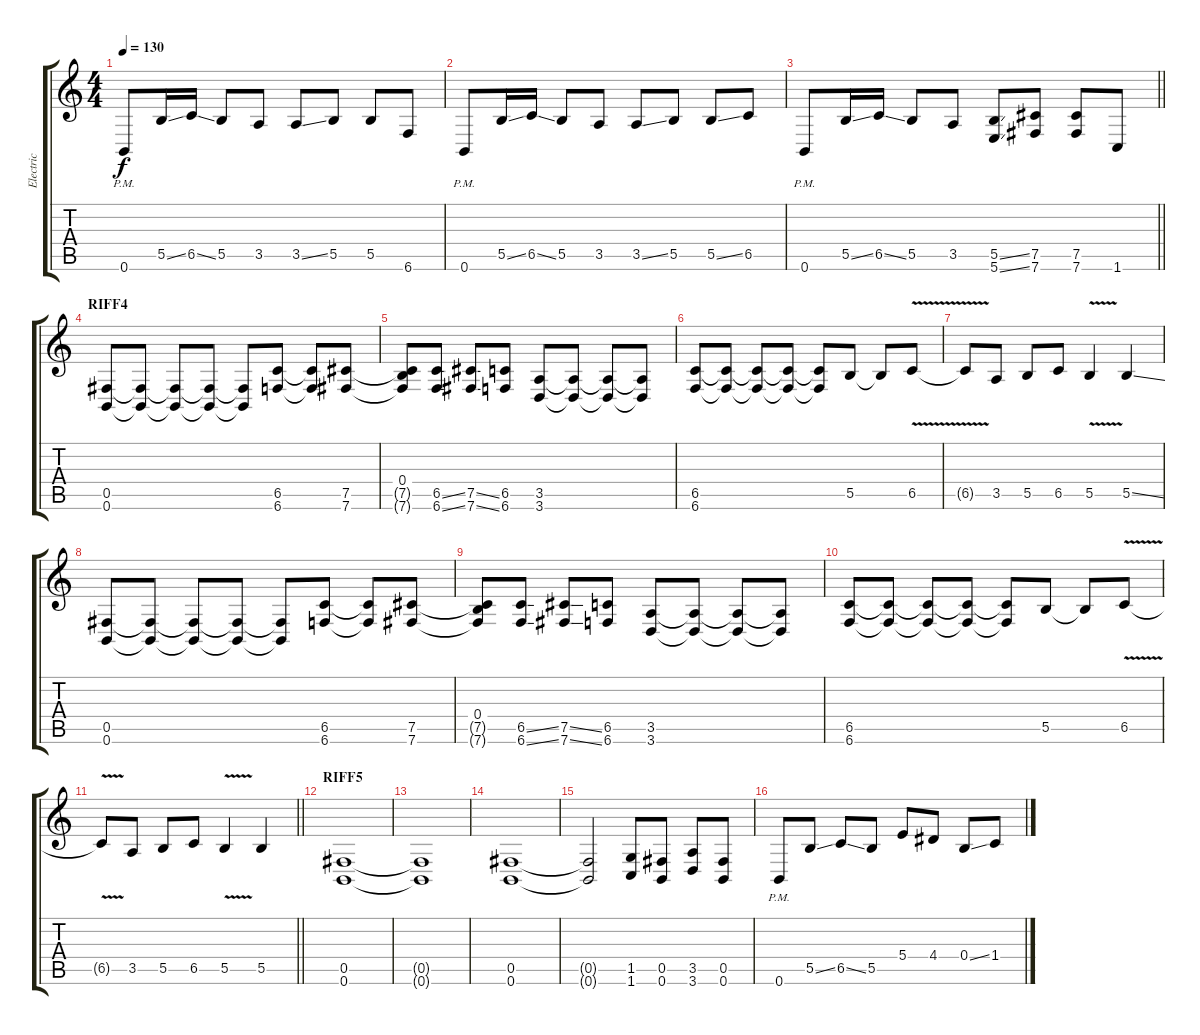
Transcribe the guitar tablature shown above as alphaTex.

\track ("Electric" "Electric") {instrument distortionguitar}
\staff {score tabs}
\tuning (Db4 Ab3 E3 B2 Gb2 B1) {hide}
\ts (4 4)
\tempo 130
\clef g2
\ks c
0.6{pm}.8{dy f} 5.5{ss}.16 6.5{ss}.16 5.5.8 3.5.8 3.5{ss}.8 5.5.8 5.5.8 6.6.8 |
0.6{pm}.8 5.5{ss}.16 6.5{ss}.16 5.5.8 3.5.8 3.5{ss}.8 5.5.8 5.5{ss}.8 6.5.8 |
\barLineRight lightlight
0.6{pm}.8 5.5{ss}.16 6.5{ss}.16 5.5.8 3.5.8 (5.5{ss} 5.6{ss}).8 (7.5 7.6).8 (7.5 7.6).8 1.6.8 |
\section ("" "RIFF4")
(0.5 0.6).8 (0.5{t} 0.6{t}).8 (0.5{t} 0.6{t}).8 (0.5{t} 0.6{t}).8 (0.5{t} 0.6{t}).8 (6.5 6.6).8 (6.5{t} 6.6{t}).8 (7.5 7.6).8 |
(0.4 7.5{t} 7.6{t}).8 (6.5{ss} 6.6{ss}).8 (7.5{ss} 7.6{ss}).8 (6.5 6.6).8 (3.5 3.6).8 (3.5{t} 3.6{t}).8 (3.5{t} 3.6{t}).8 (3.5{t} 3.6{t}).8 |
(6.5 6.6).8 (6.5{t} 6.6{t}).8 (6.5{t} 6.6{t}).8 (6.5{t} 6.6{t}).8 (6.5{t} 6.6{t}).8 5.5.8 5.5{t}.8 6.5{v}.8 |
6.5{t}.8 3.5.8 5.5.8 6.5.8 5.5{v}.4 5.5{ss}.4 |
(0.5 0.6).8 (0.5{t} 0.6{t}).8 (0.5{t} 0.6{t}).8 (0.5{t} 0.6{t}).8 (0.5{t} 0.6{t}).8 (6.5 6.6).8 (6.5{t} 6.6{t}).8 (7.5 7.6).8 |
(0.4 7.5{t} 7.6{t}).8 (6.5{ss} 6.6{ss}).8 (7.5{ss} 7.6{ss}).8 (6.5 6.6).8 (3.5 3.6).8 (3.5{t} 3.6{t}).8 (3.5{t} 3.6{t}).8 (3.5{t} 3.6{t}).8 |
(6.5 6.6).8 (6.5{t} 6.6{t}).8 (6.5{t} 6.6{t}).8 (6.5{t} 6.6{t}).8 (6.5{t} 6.6{t}).8 5.5.8 5.5{t}.8 6.5{v}.8 |
\barLineRight lightlight
6.5{t}.8 3.5.8 5.5.8 6.5.8 5.5{v}.4 5.5.4 |
\section ("" "RIFF5")
(0.5 0.6).1 |
(0.5{t} 0.6{t}).1 |
(0.5 0.6).1 |
(0.5{t} 0.6{t}).2 (1.5 1.6).8 (0.5 0.6).8 (3.5 3.6).8 (0.5 0.6).8 |
0.6{pm}.8 5.5{ss}.8 6.5{ss}.8 5.5.8 5.4.8 4.4.8 0.4{ss}.8 1.4.8
